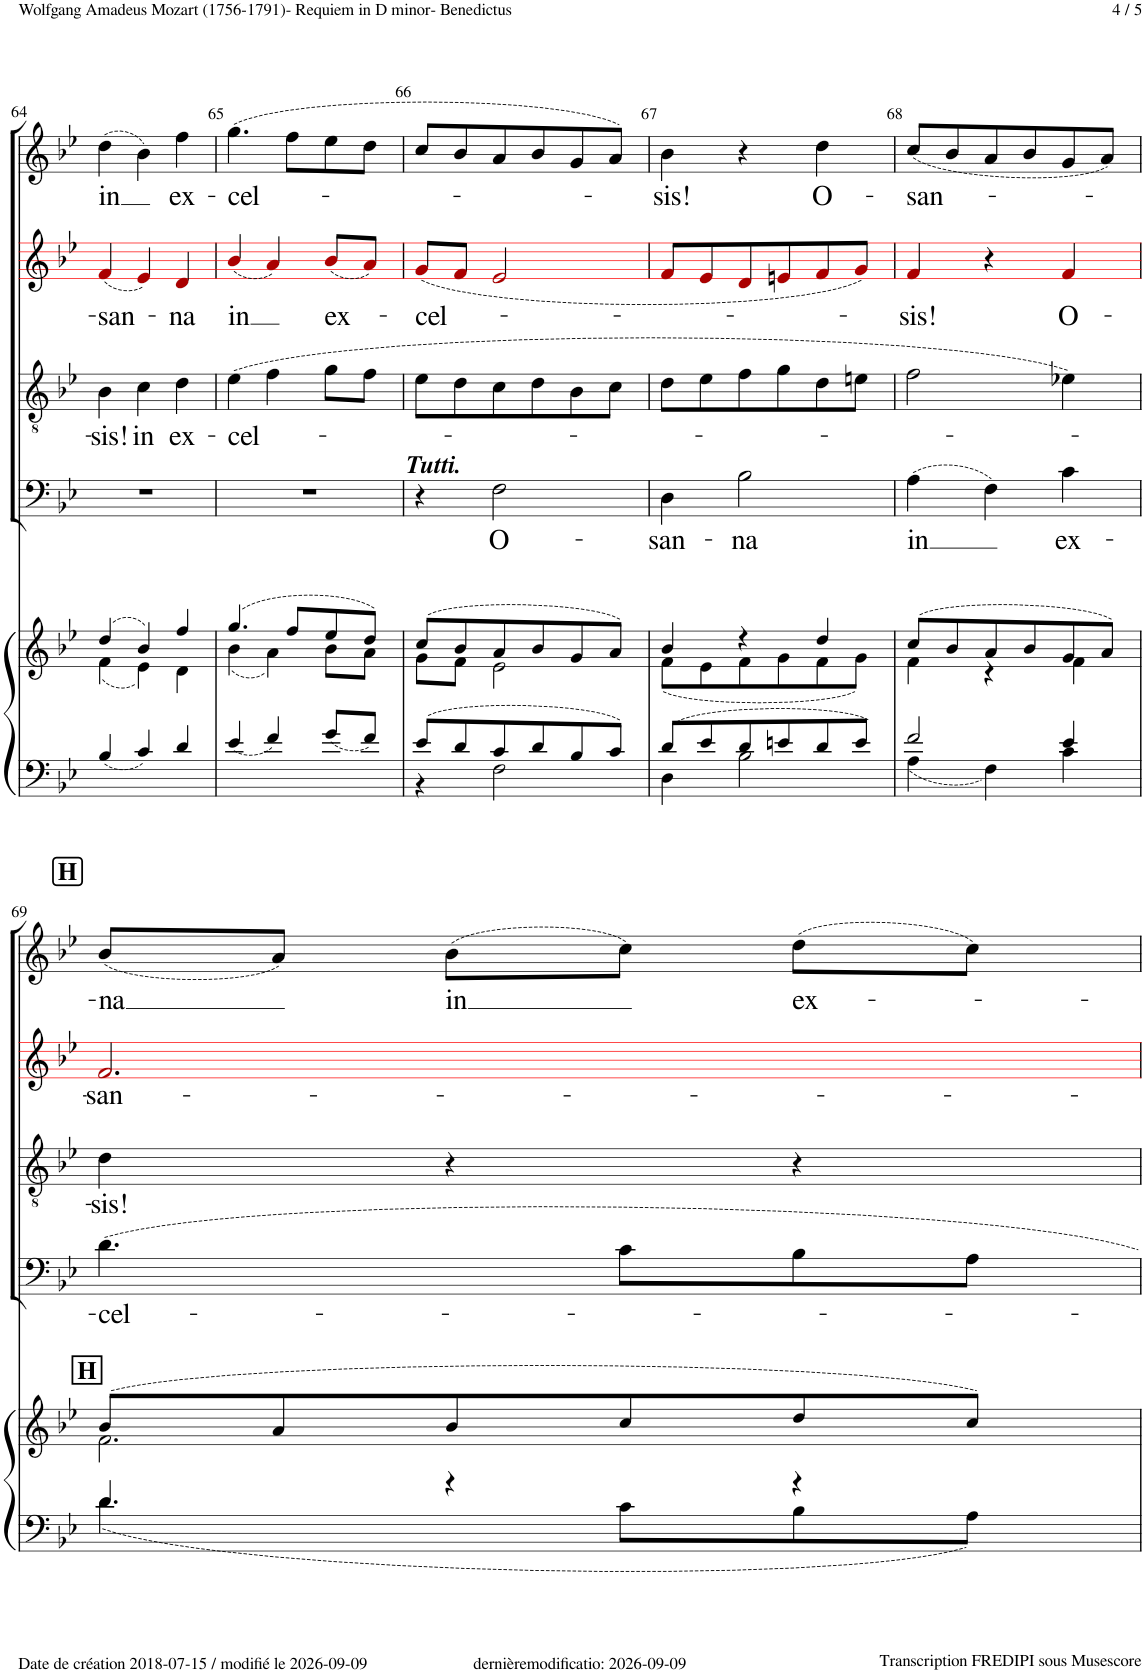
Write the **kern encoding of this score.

**kern	**kern	**kern	**text	**kern	**text	**kern	**text	**kern	**text
*part5	*part5	*part4	*part4	*part3	*part3	*part2	*part2	*part1	*part1
*staff6	*staff5	*staff4	*staff4	*staff3	*staff3	*staff2	*staff2	*staff1	*staff1
*I"Piano	*	*I"Bass	*	*I"Tenor	*	*I"Alto	*	*I"Soprano	*
*I'Pno	*	*	*	*	*	*	*	*	*
!!LO:PB:g=z
*clefF4	*clefG2	*clefF4	*	*clefGv2	*	*clefG2	*	*clefG2	*
*	*	*	*	*	*	*ITrd1c2	*	*	*
*k[b-e-]	*k[b-e-]	*k[b-e-]	*	*k[b-e-]	*	*k[b-e-]	*	*k[b-e-]	*
*M3/4	*M3/4	*M3/4	*	*M3/4	*	*M3/4	*	*M3/4	*
=64	=64	=64	=64	=64	=64	=64	=64	=64	=64
*	*^	*	*	*	*	*	*	*	*
!	!	!	!	!	!	!LO:LY:b	!	!LO:LY:b	!	!LO:LY:b
4B-/	(4dd/	(4f\	2.r	.	4B-'~!\	-sis!	(4f!i/	-san-	(4dd!\	in
!	!	!	!	!	!	!LO:LY:b	!	!	!	!
4c/	4b-/)	4e-\)	.	.	4c!\	in	4e-!i/)	.	4b-!\)	.
!	!	!	!	!	!	!LO:LY:b	!	!LO:LY:b	!	!LO:LY:b
4d/	4ff/	4d\	.	.	4d!\	ex-	4d!i/	-na	4ff!\	ex-
=65	=65	=65	=65	=65	=65	=65	=65	=65	=65	=65
!	!	!	!	!	!	!LO:LY:b	!	!LO:LY:b	!	!LO:LY:b
4e-/	(4.gg/	(4b-\	2.r	.	(4e-!\	-cel-	(4b-!i/	in	(4.gg!\	-cel-
4f/	.	4a\)	.	.	4f!\	.	4a!i/)	.	.	.
.	8ff/L	.	.	.	.	.	.	.	8ff!\L	.
!	!	!	!	!	!	!	!	!LO:LY:b	!	!
8g/L	8ee-/	8b-\L	.	.	8g!\L	.	(8b-!i/L	ex-	8ee-!\	.
8f/J	8dd/J)	8a\J	.	.	8f!\J	.	8a!i/J)	.	8dd!\J	.
=66	=66	=66	=66	=66	=66	=66	=66	=66	=66	=66
*^	*	*	*	*	*	*	*	*	*	*
!	!	!	!	!	!	!	!	!	!LO:LY:b	!	!
8e-/L	4r	(8cc/L	8g\L	4r	.	8e-!\L	.	(8g!i/L	-cel-	8cc!/L	.
8d/	.	8b-/	8f\J	.	.	8d!\	.	8f!i/J	.	8b-!/	.
!	!	!	!	!LO:TX:a:Bi:t=Tutti.	!	!	!	!	!	!	!
!	!	!	!	!	!LO:LY:b	!	!	!	!	!	!
8c/	2F\	8a/	2e-\	2F!\	O-	8c!\	.	2e-!i/	.	8a!/	.
8d/	.	8b-/	.	.	.	8d!\	.	.	.	8b-!/	.
8B-/	.	8g/	.	.	.	8B-!\	.	.	.	8g!/	.
8c/J	.	8a/J)	.	.	.	8c!\J	.	.	.	8a!/J)	.
=67	=67	=67	=67	=67	=67	=67	=67	=67	=67	=67	=67
!	!	!	!	!	!LO:LY:b	!	!	!	!	!	!LO:LY:b
8d/L	4D\	4b-/	(8f\L	4D!\	-san-	8d!\L	.	8f!i/L	.	4b-!\	-sis!
8e-/	.	.	8e-\	.	.	8e-!\	.	8e-!i/	.	.	.
!	!	!	!	!	!LO:LY:b	!	!	!	!	!	!
8d/	2B-\	4r	8f\	2B-!\	-na	8f!\	.	8d!i/	.	4r	.
8en/	.	.	8g\	.	.	8g!\	.	8en!i/	.	.	.
!	!	!	!	!	!	!	!	!	!	!	!LO:LY:b
8d/	.	4dd/	8f\	.	.	8d!\	.	8f!i/	.	4dd!\	O-
8e/J	.	.	8g\J)	.	.	8en!\J	.	8g!i/J)	.	.	.
=68	=68	=68	=68	=68	=68	=68	=68	=68	=68	=68	=68
!	!	!	!	!	!LO:LY:b	!	!	!	!LO:LY:b	!	!LO:LY:b
2f/	4A\	(8cc/L	4f\	(4A!\	in	2f!\	.	4f!i/	-sis!	(8cc!/L	-san-
.	.	8b-/	.	.	.	.	.	.	.	8b-!/	.
.	4F\	8a/	4r	4F!\)	.	.	.	4r	.	8a!/	.
.	.	8b-/	.	.	.	.	.	.	.	8b-!/	.
!	!	!	!	!	!LO:LY:b	!	!	!	!LO:LY:b	!	!
4e-/	4c\	8g/	4f\	4c!\	ex-	4e-X!\)	.	4f!i/	O-	8g!/	.
.	.	8a/J)	.	.	.	.	.	.	.	8a!/J)	.
!!LO:LB:g=z
!!LO:REH:place=s1:a:B:cj:fs=14:t=H
=69	=69	=69	=69	=69	=69	=69	=69	=69	=69	=69	=69
!	!	!LO:TX:a:B:t=H	!	!	!	!	!	!	!	!	!
!	!LO:N:head=solid	!	!	!	!LO:LY:b	!	!LO:LY:b	!	!LO:LY:b	!	!LO:LY:b
4d/	4.d\	(8b-/L	2.f\	4.d!\	-cel-	4d!\	-sis!	2.f!i/	-san-	(8b-!/L	-na
.	.	8a/	.	.	.	.	.	.	.	8a!/J)	.
!	!	!	!	!	!	!	!	!	!	!	!LO:LY:b
4r	.	8b-/	.	.	.	4r	.	.	.	(8b-!\L	in
.	8c\L	8cc/	.	8c!\L	.	.	.	.	.	8cc!\J)	.
!	!	!	!	!	!	!	!	!	!	!	!LO:LY:b
4r	8B-\	8dd/	.	8B-!\	.	4r	.	.	.	(8dd!\L	ex-
.	8A\J	8cc/J)	.	8A!\J	.	.	.	.	.	8cc!\J)	.
*v	*v	*	*	*	*	*	*	*	*	*	*
*	*v	*v	*	*	*	*	*	*	*	*
=	=	=	=	=	=	=	=	=	=
*-	*-	*-	*-	*-	*-	*-	*-	*-	*-
